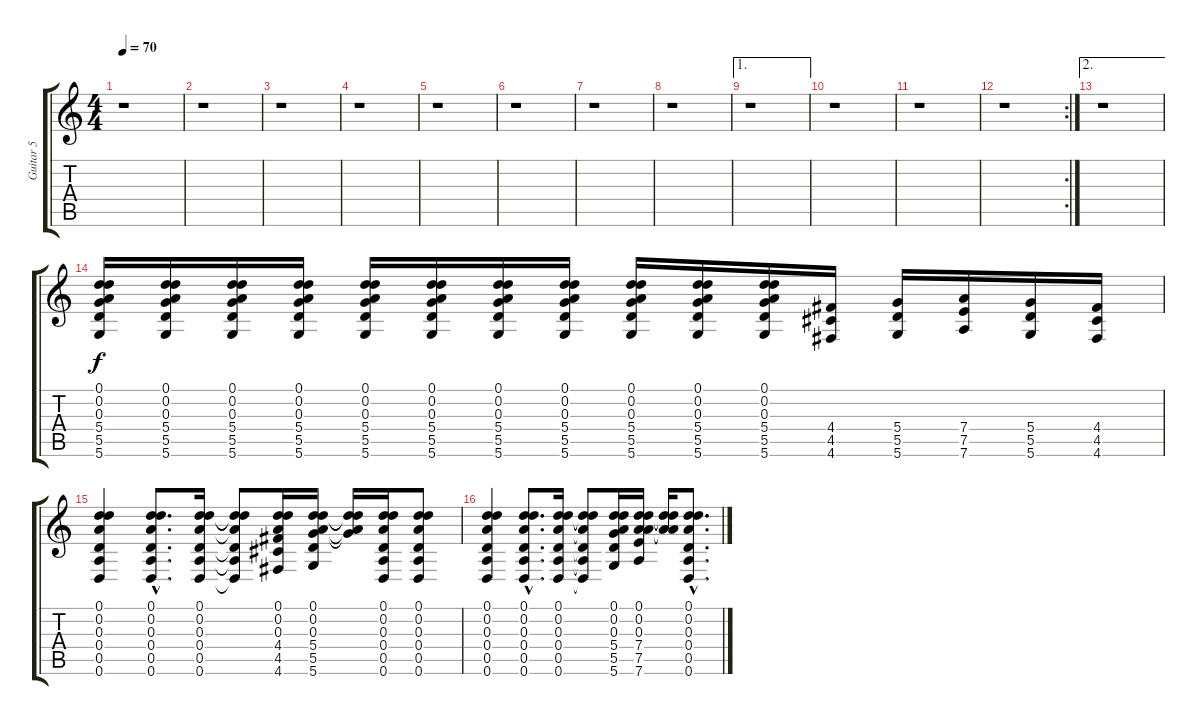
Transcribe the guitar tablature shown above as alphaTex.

\track ("Guitar 5" "Guitar 5") {instrument distortionguitar}
\staff {score tabs}
\tuning (D4 D4 A3 D3 A2 D2) {hide}
\ts (4 4)
\tempo 70
\clef g2
\ks c
r.1{dy f} |
r.1 |
r.1 |
r.1 |
r.1 |
r.1 |
r.1 |
r.1 |
\ae 1
r.1 |
r.1 |
r.1 |
\rc 2
r.1 |
\ae 2
r.1 |
(0.1 0.2 0.3 5.4 5.5 5.6).16 (0.1 0.2 0.3 5.4 5.5 5.6).16 (0.1 0.2 0.3 5.4 5.5 5.6).16 (0.1 0.2 0.3 5.4 5.5 5.6).16 (0.1 0.2 0.3 5.4 5.5 5.6).16 (0.1 0.2 0.3 5.4 5.5 5.6).16 (0.1 0.2 0.3 5.4 5.5 5.6).16 (0.1 0.2 0.3 5.4 5.5 5.6).16 (0.1 0.2 0.3 5.4 5.5 5.6).16 (0.1 0.2 0.3 5.4 5.5 5.6).16 (0.1 0.2 0.3 5.4 5.5 5.6).16 (4.4 4.5 4.6).16 (5.4 5.5 5.6).16 (7.4 7.5 7.6).16 (5.4 5.5 5.6).16 (4.4 4.5 4.6).16 |
(0.1 0.2 0.3 0.4 0.5 0.6).4 (0.1{hac} 0.2{hac} 0.3{hac} 0.4{hac} 0.5{hac} 0.6{hac}).8{d} (0.1 0.2 0.3 0.4 0.5 0.6).16 (0.1{t} 0.2{t} 0.3{t} 0.4{t} 0.5{t} 0.6{t}).8 (0.1 0.2 0.3 4.4 4.5 4.6).16 (0.1 0.2 0.3 5.4 5.5 5.6).16 (0.1{t} 0.2{t} 0.3{t} 5.4{t}).16 (0.1 0.2 0.3 0.4 0.5 0.6).16 (0.1 0.2 0.3 0.4 0.5 0.6).8 |
(0.1 0.2 0.3 0.4 0.5 0.6).4 (0.1{hac} 0.2{hac} 0.3{hac} 0.4{hac} 0.5{hac} 0.6{hac}).8{d} (0.1 0.2 0.3 0.4 0.5 0.6).16 (0.1{t} 0.2{t} 0.3{t} 0.4{t} 0.5{t} 0.6{t}).8 (0.1 0.2 0.3 5.4 5.5 5.6).16 (0.1 0.2 0.3 7.4 7.5 7.6).16 (0.1{t} 0.2{t} 0.3{t} 7.4{t}).16 (0.1{hac} 0.2{hac} 0.3{hac} 0.4{hac} 0.5{hac} 0.6{hac}).8{d}
